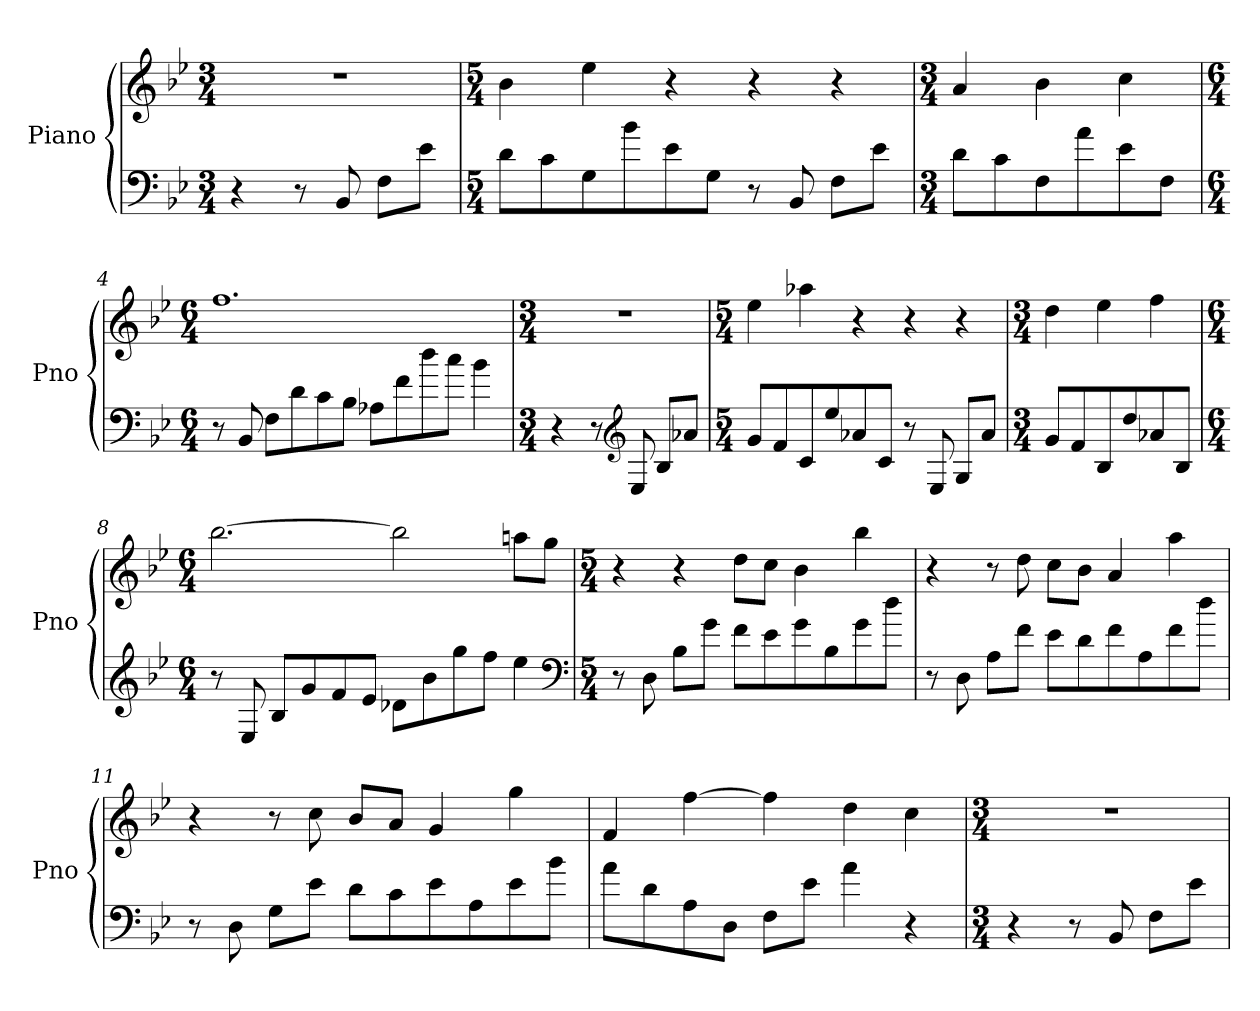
**kern	**kern
*part1	*part1
*staff2	*staff1
*I"Piano	*
*I'Pno	*
*clefF4	*clefG2
*k[b-e-]	*k[b-e-]
*B-:	*B-:
*M3/4	*M3/4
=1	=1
4r	2.r
8r	.
8BB-	.
8FL	.
8e-J	.
=2	=2
*M5/4	*M5/4
8dL	4b-
8c	.
8G	4ee-
8b-	.
8e-	4r
8GJ	.
8r	4r
8BB-	.
8FL	4r
8e-J	.
=3	=3
*M3/4	*M3/4
8dL	4a
8c	.
8F	4b-
8a	.
8e-	4cc
8FJ	.
=4	=4
*M6/4	*M6/4
8r	1.ff
8BB-	.
8FL	.
8d	.
8c	.
8B-J	.
8A-XL	.
8f	.
8dd	.
8ccJ	.
4b-	.
=5	=5
*M3/4	*M3/4
4r	2.r
8r	.
*clefG2	*
8E-	.
8B-L	.
8a-XJ	.
=6	=6
*M5/4	*M5/4
8gL	4ee-
8f	.
8c	4aa-X
8ee-	.
8a-X	4r
8cJ	.
8r	4r
8E-	.
8GL	4r
8a-J	.
=7	=7
*M3/4	*M3/4
8gL	4dd
8f	.
8B-	4ee-
8dd	.
8a-X	4ff
8B-J	.
=8	=8
*M6/4	*M6/4
8r	[2.bb-
8E-	.
8B-L	.
8g	.
8f	.
8e-J	.
8d-XL	2bb-]
8b-	.
8gg	.
8ffJ	.
4ee-	8aanL
.	8ggJ
*clefF4	*
=9	=9
*M5/4	*M5/4
8r	4r
8D	.
8B-L	4r
8gJ	.
8fL	8ddL
8e-	8ccJ
8g	4b-
8B-	.
8g	4bb-
8ddJ	.
=10	=10
8r	4r
8D	.
8AL	8r
8fJ	8dd
8e-L	8ccL
8d	8b-J
8f	4a
8A	.
8f	4aa
8ddJ	.
=11	=11
8r	4r
8D	.
8GL	8r
8e-J	8cc
8dL	8b-L
8c	8aJ
8e-	4g
8A	.
8e-	4gg
8b-J	.
=12	=12
8aL	4f
8d	.
8A	[4ff
8DJ	.
8FL	4ff]
8e-J	.
4a	4dd
4r	4cc
=13	=13
*M3/4	*M3/4
4r	2.r
8r	.
8BB-	.
8FL	.
8e-J	.
=	=
*-	*-
